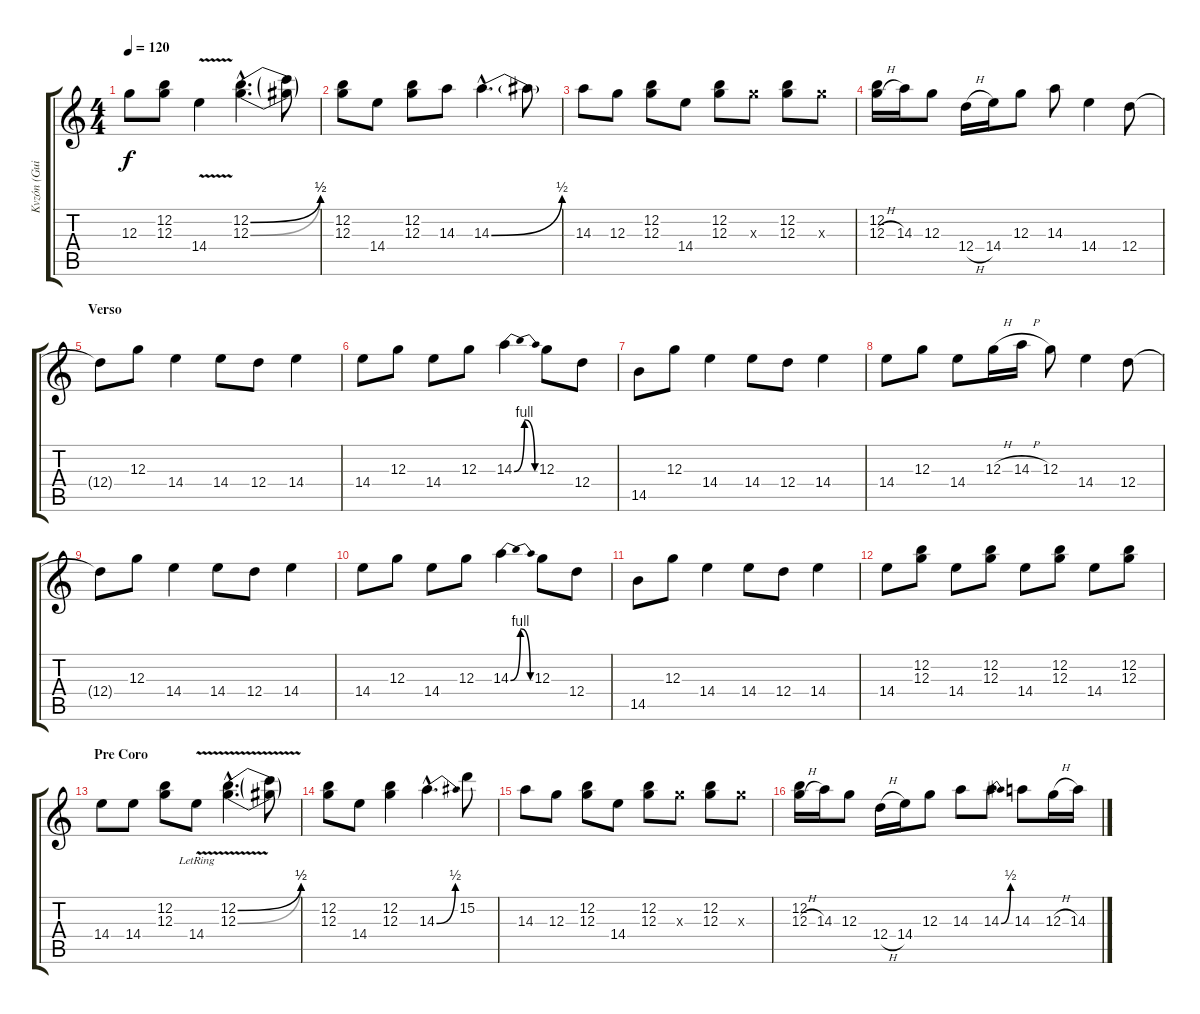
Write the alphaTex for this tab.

\track ("Kvzón (Guitarra)" "Kvzón (Gui") {instrument overdrivenguitar}
\staff {score tabs}
\tuning (E4 B3 G3 D3 A2 E2) {hide}
\ts (4 4)
\tempo 120
\clef g2
\ks c
12.3.8{dy f} (12.2 12.3).8 14.4{v}.4 (12.2{be (bend 0 0 60 2) hac} 12.3{be (bend 0 0 60 2) hac}).4{d} (12.2{t} 12.3{t}).8 |
(12.2 12.3).8 14.4.8 (12.2 12.3).8 14.3.8 14.3{be (bend 0 0 60 2) hac}.4{d} 14.3{t}.8 |
14.3.8 12.3.8 (12.2 12.3).8 14.4.8 (12.2 12.3).8 12.3{x}.8 (12.2 12.3).8 12.3{x}.8 |
(12.2 12.3{h}).16 14.3.16 12.3.8 12.4{h}.16 14.4.16 12.3.8 14.3.8 14.4.4 12.4.8 |
\section ("" "Verso")
12.4{t}.8 12.3.8{instrument overdrivenguitar} 14.4.4 14.4.8 12.4.8 14.4.4 |
14.4.8 12.3.8 14.4.8 12.3.8 14.3{be (bendrelease 0 0 30 4 45 4 60 0)}.4 12.3.8 12.4.8 |
14.5.8 12.3.8 14.4.4 14.4.8 12.4.8 14.4.4 |
14.4.8 12.3.8 14.4.8 12.3{h}.16 14.3{h}.16 12.3.8 14.4.4 12.4.8 |
12.4{t}.8 12.3.8 14.4.4 14.4.8 12.4.8 14.4.4 |
14.4.8 12.3.8 14.4.8 12.3.8 14.3{be (bendrelease 0 0 30 4 45 4 60 0)}.4 12.3.8 12.4.8 |
14.5.8 12.3.8 14.4.4 14.4.8 12.4.8 14.4.4 |
14.4.8{instrument distortionguitar} (12.2 12.3).8 14.4.8 (12.2 12.3).8 14.4.8 (12.2 12.3).8 14.4.8 (12.2 12.3).8 |
\section ("" "Pre Coro")
14.4.8 14.4.8 (12.2 12.3).8 14.4{v lr}.8 (12.2{be (bend 0 0 60 2) v hac} 12.3{be (bend 0 0 60 2) v hac}).4{d} (12.2{t} 12.3{t}).8 |
(12.2 12.3).8 14.4.8 (12.2 12.3).4 14.3{be (bend 0 0 60 2) hac}.4{d} 15.2.8 |
14.3.8 12.3.8 (12.2 12.3).8 14.4.8 (12.2 12.3).8 12.3{x}.8 (12.2 12.3).8 12.3{x}.8 |
(12.2 12.3{h}).16 14.3.16 12.3.8 12.4{h}.16 14.4.16 12.3.8 14.3.8 14.3{be (bend 0 0 60 2)}.8 14.3.8 12.3{h}.16 14.3{h}.16
